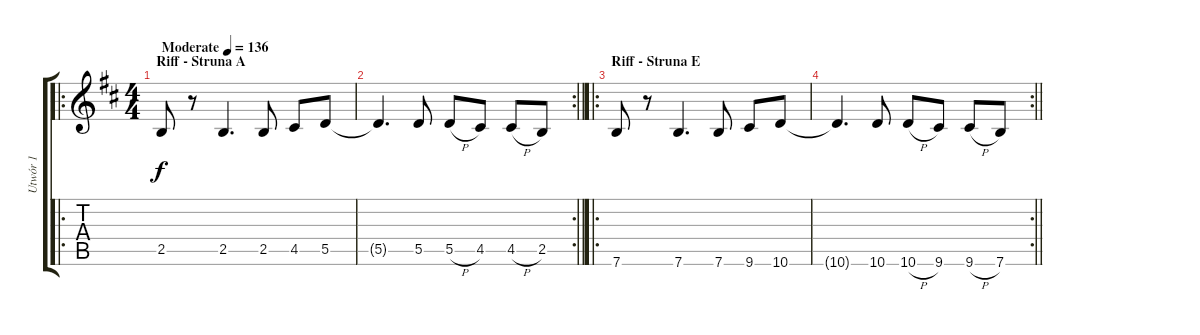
\track ("Utwór 1" "Utwór 1") {instrument acousticguitarsteel}
\staff {score tabs}
\tuning (E4 B3 G3 D3 A2 E2) {hide}
\ro
\ts (4 4)
\section ("" "Riff - Struna A")
\tempo (136 "Moderate")
\clef g2
\ks d
2.5.8{dy f instrument acousticguitarsteel} r.8 2.5.4{d} 2.5.8 4.5.8 5.5.8 |
\rc 2
\barLineRight lightlight
5.5{t}.4{d} 5.5.8 5.5{h}.8 4.5.8 4.5{h}.8 2.5.8 |
\ro
\section ("" "Riff - Struna E")
7.6.8 r.8 7.6.4{d} 7.6.8 9.6.8 10.6.8 |
\rc 2
\barLineRight lightlight
10.6{t}.4{d} 10.6.8 10.6{h}.8 9.6.8 9.6{h}.8 7.6.8
